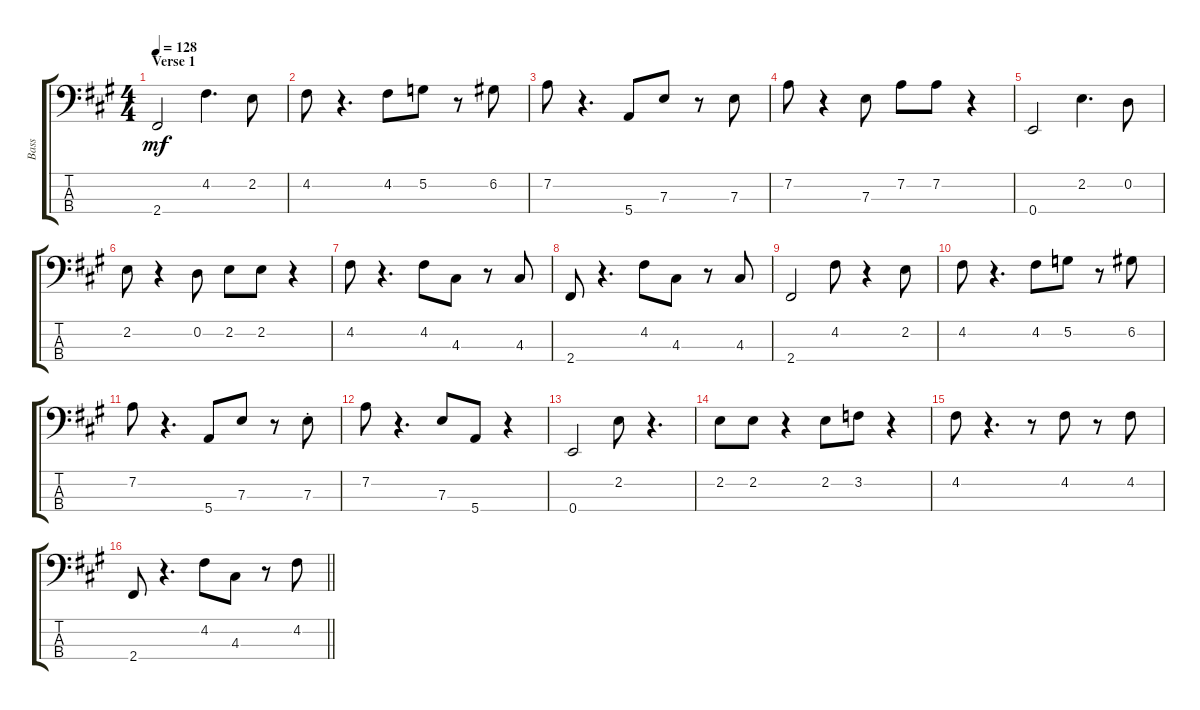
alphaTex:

\track ("Bass" "Bass") {instrument electricbassfinger}
\staff {score tabs}
\tuning (G2 D2 A1 E1) {hide}
\ts (4 4)
\section ("" "Verse 1")
\tempo 128
\clef f4
\ks f#minor
2.4.2{dy mf} 4.2.4{d} 2.2.8 |
4.2.8 r.4{d} 4.2.8 5.2.8 r.8 6.2.8 |
7.2.8 r.4{d} 5.4.8 7.3.8 r.8 7.3.8 |
7.2.8 r.4 7.3.8 7.2.8 7.2.8 r.4 |
0.4.2 2.2.4{d} 0.2.8 |
2.2.8 r.4 0.2.8 2.2.8 2.2.8 r.4 |
4.2.8 r.4{d} 4.2.8 4.3.8 r.8 4.3.8 |
2.4.8 r.4{d} 4.2.8 4.3.8 r.8 4.3.8 |
2.4.2 4.2.8 r.4 2.2.8 |
4.2.8 r.4{d} 4.2.8 5.2.8 r.8 6.2.8 |
7.2.8 r.4{d} 5.4.8 7.3.8 r.8 7.3{st}.8 |
7.2.8 r.4{d} 7.3.8 5.4.8 r.4 |
0.4.2 2.2.8 r.4{d} |
2.2.8 2.2.8 r.4 2.2.8 3.2.8 r.4 |
4.2.8 r.4{d} r.8 4.2.8 r.8 4.2.8 |
\barLineRight lightlight
2.4.8 r.4{d} 4.2.8 4.3.8 r.8 4.2.8
